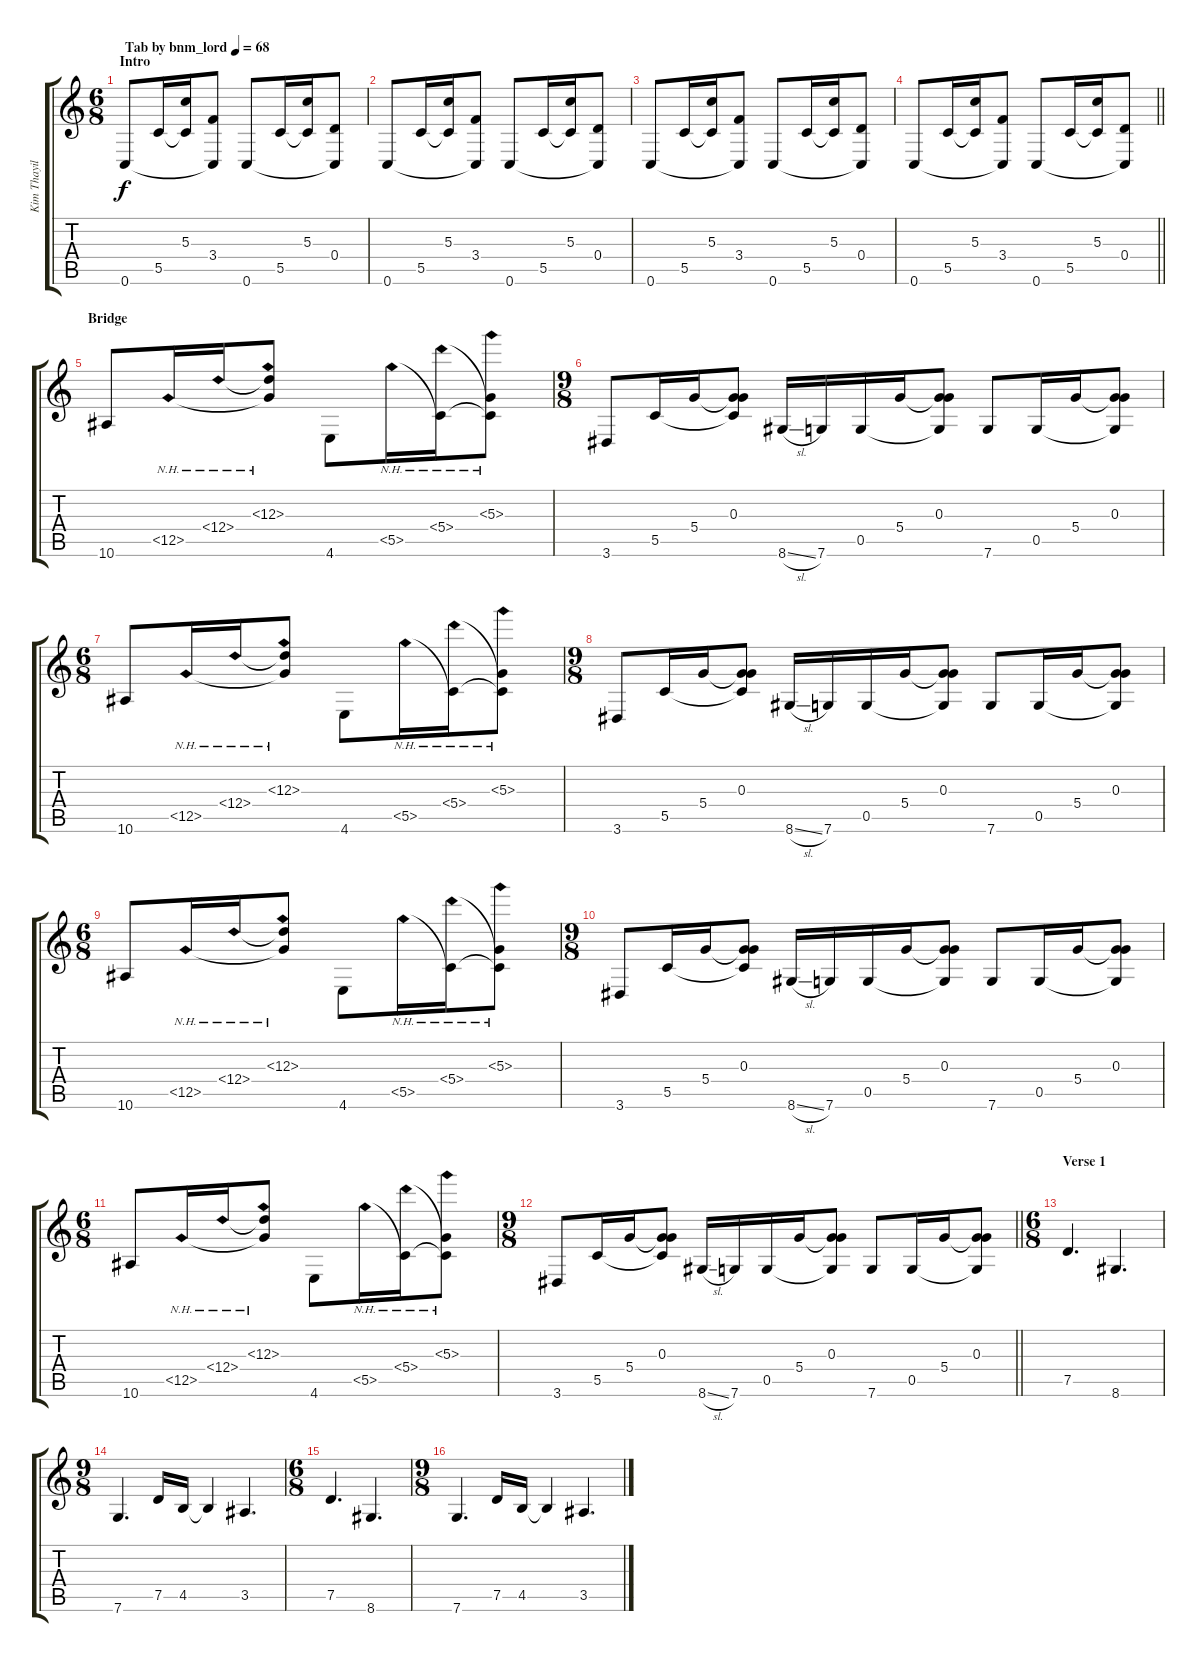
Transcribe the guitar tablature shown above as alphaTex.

\track ("Kim Thayil" "Kim Thayil") {instrument distortionguitar}
\staff {score tabs}
\tuning (E4 B3 G3 D3 G2 C2) {hide}
\ts (6 8)
\section ("" "Intro")
\tempo (68 "Tab by bnm_lord")
\clef g2
\ks c
0.6.8{dy f instrument distortionguitar} 5.5.16 (5.3 5.5{t}).16 (3.4 0.6{t}).8 0.6.8 5.5.16 (5.3 5.5{t}).16 (0.4 0.6{t}).8 |
0.6.8 5.5.16 (5.3 5.5{t}).16 (3.4 0.6{t}).8 0.6.8 5.5.16 (5.3 5.5{t}).16 (0.4 0.6{t}).8 |
0.6.8 5.5.16 (5.3 5.5{t}).16 (3.4 0.6{t}).8 0.6.8 5.5.16 (5.3 5.5{t}).16 (0.4 0.6{t}).8 |
\barLineRight lightlight
0.6.8 5.5.16 (5.3 5.5{t}).16 (3.4 0.6{t}).8 0.6.8 5.5.16 (5.3 5.5{t}).16 (0.4 0.6{t}).8 |
\section ("" "Bridge")
10.6.8 12.5{nh}.16 12.4{nh}.16 (12.3{nh} 12.4{t} 12.5{t}).8 4.6.8 5.5{nh}.16 (5.4{nh} 5.5{t}).16 (5.3{nh} 5.4{t} 5.5{t}).8 |
\ts (9 8)
3.6.8 5.5.16 5.4.16 (0.3 5.4{t} 5.5{t}).8 8.6{sl}.16 7.6.16 0.5.16 5.4.16 (0.3 5.4{t} 0.5{t}).8 7.6.8 0.5.16 5.4.16 (0.3 5.4{t} 0.5{t}).8 |
\ts (6 8)
10.6.8 12.5{nh}.16 12.4{nh}.16 (12.3{nh} 12.4{t} 12.5{t}).8 4.6.8 5.5{nh}.16 (5.4{nh} 5.5{t}).16 (5.3{nh} 5.4{t} 5.5{t}).8 |
\ts (9 8)
3.6.8 5.5.16 5.4.16 (0.3 5.4{t} 5.5{t}).8 8.6{sl}.16 7.6.16 0.5.16 5.4.16 (0.3 5.4{t} 0.5{t}).8 7.6.8 0.5.16 5.4.16 (0.3 5.4{t} 0.5{t}).8 |
\ts (6 8)
10.6.8 12.5{nh}.16 12.4{nh}.16 (12.3{nh} 12.4{t} 12.5{t}).8 4.6.8 5.5{nh}.16 (5.4{nh} 5.5{t}).16 (5.3{nh} 5.4{t} 5.5{t}).8 |
\ts (9 8)
3.6.8 5.5.16 5.4.16 (0.3 5.4{t} 5.5{t}).8 8.6{sl}.16 7.6.16 0.5.16 5.4.16 (0.3 5.4{t} 0.5{t}).8 7.6.8 0.5.16 5.4.16 (0.3 5.4{t} 0.5{t}).8 |
\ts (6 8)
10.6.8 12.5{nh}.16 12.4{nh}.16 (12.3{nh} 12.4{t} 12.5{t}).8 4.6.8 5.5{nh}.16 (5.4{nh} 5.5{t}).16 (5.3{nh} 5.4{t} 5.5{t}).8 |
\ts (9 8)
\barLineRight lightlight
3.6.8 5.5.16 5.4.16 (0.3 5.4{t} 5.5{t}).8 8.6{sl}.16 7.6.16 0.5.16 5.4.16 (0.3 5.4{t} 0.5{t}).8 7.6.8 0.5.16 5.4.16 (0.3 5.4{t} 0.5{t}).8 |
\ts (6 8)
\section ("" "Verse 1")
7.5.4{d volume 9} 8.6.4{d} |
\ts (9 8)
7.6.4{d} 7.5.16 4.5.16 4.5{t}.4 3.5.4{d} |
\ts (6 8)
7.5.4{d} 8.6.4{d} |
\ts (9 8)
7.6.4{d} 7.5.16 4.5.16 4.5{t}.4 3.5.4{d}
